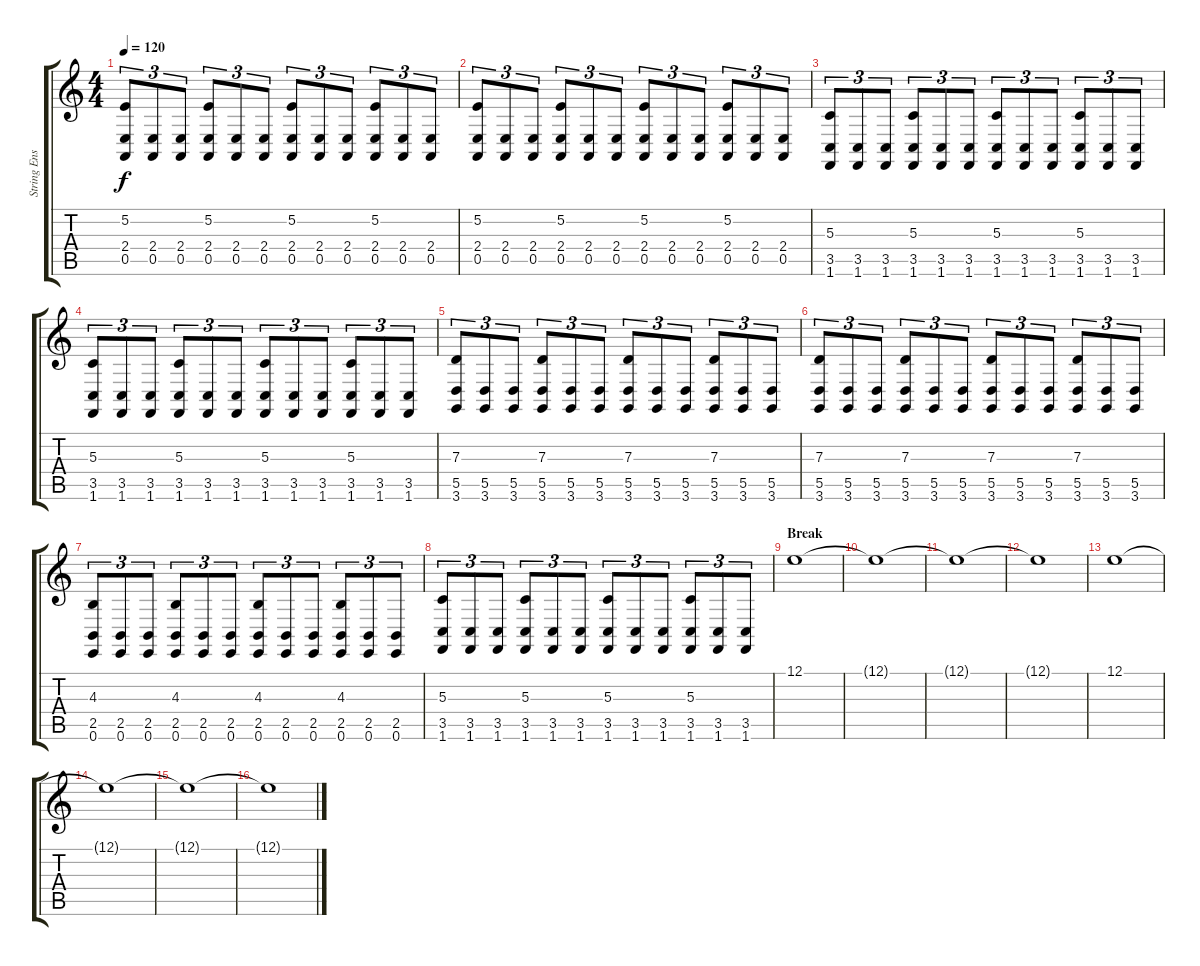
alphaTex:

\track ("String Ensemble 2" "String Ens") {instrument stringensemble1}
\staff {score tabs}
\tuning (E4 B3 G3 D3 A2 E2) {hide}
\ts (4 4)
\tempo 120
\clef g2
\ks c
(5.2 2.4 0.5).8{tu (3 2) dy f volume 12 instrument stringensemble1} (2.4 0.5).8{tu (3 2)} (2.4 0.5).8{tu (3 2)} (5.2 2.4 0.5).8{tu (3 2)} (2.4 0.5).8{tu (3 2)} (2.4 0.5).8{tu (3 2)} (5.2 2.4 0.5).8{tu (3 2)} (2.4 0.5).8{tu (3 2)} (2.4 0.5).8{tu (3 2)} (5.2 2.4 0.5).8{tu (3 2)} (2.4 0.5).8{tu (3 2)} (2.4 0.5).8{tu (3 2)} |
(5.2 2.4 0.5).8{tu (3 2)} (2.4 0.5).8{tu (3 2)} (2.4 0.5).8{tu (3 2)} (5.2 2.4 0.5).8{tu (3 2)} (2.4 0.5).8{tu (3 2)} (2.4 0.5).8{tu (3 2)} (5.2 2.4 0.5).8{tu (3 2)} (2.4 0.5).8{tu (3 2)} (2.4 0.5).8{tu (3 2)} (5.2 2.4 0.5).8{tu (3 2)} (2.4 0.5).8{tu (3 2)} (2.4 0.5).8{tu (3 2)} |
(5.3 3.5 1.6).8{tu (3 2)} (3.5 1.6).8{tu (3 2)} (3.5 1.6).8{tu (3 2)} (5.3 3.5 1.6).8{tu (3 2)} (3.5 1.6).8{tu (3 2)} (3.5 1.6).8{tu (3 2)} (5.3 3.5 1.6).8{tu (3 2)} (3.5 1.6).8{tu (3 2)} (3.5 1.6).8{tu (3 2)} (5.3 3.5 1.6).8{tu (3 2)} (3.5 1.6).8{tu (3 2)} (3.5 1.6).8{tu (3 2)} |
(5.3 3.5 1.6).8{tu (3 2)} (3.5 1.6).8{tu (3 2)} (3.5 1.6).8{tu (3 2)} (5.3 3.5 1.6).8{tu (3 2)} (3.5 1.6).8{tu (3 2)} (3.5 1.6).8{tu (3 2)} (5.3 3.5 1.6).8{tu (3 2)} (3.5 1.6).8{tu (3 2)} (3.5 1.6).8{tu (3 2)} (5.3 3.5 1.6).8{tu (3 2)} (3.5 1.6).8{tu (3 2)} (3.5 1.6).8{tu (3 2)} |
(7.3 5.5 3.6).8{tu (3 2)} (5.5 3.6).8{tu (3 2)} (5.5 3.6).8{tu (3 2)} (7.3 5.5 3.6).8{tu (3 2)} (5.5 3.6).8{tu (3 2)} (5.5 3.6).8{tu (3 2)} (7.3 5.5 3.6).8{tu (3 2)} (5.5 3.6).8{tu (3 2)} (5.5 3.6).8{tu (3 2)} (7.3 5.5 3.6).8{tu (3 2)} (5.5 3.6).8{tu (3 2)} (5.5 3.6).8{tu (3 2)} |
(7.3 5.5 3.6).8{tu (3 2)} (5.5 3.6).8{tu (3 2)} (5.5 3.6).8{tu (3 2)} (7.3 5.5 3.6).8{tu (3 2)} (5.5 3.6).8{tu (3 2)} (5.5 3.6).8{tu (3 2)} (7.3 5.5 3.6).8{tu (3 2)} (5.5 3.6).8{tu (3 2)} (5.5 3.6).8{tu (3 2)} (7.3 5.5 3.6).8{tu (3 2)} (5.5 3.6).8{tu (3 2)} (5.5 3.6).8{tu (3 2)} |
(4.3 2.5 0.6).8{tu (3 2)} (2.5 0.6).8{tu (3 2)} (2.5 0.6).8{tu (3 2)} (4.3 2.5 0.6).8{tu (3 2)} (2.5 0.6).8{tu (3 2)} (2.5 0.6).8{tu (3 2)} (4.3 2.5 0.6).8{tu (3 2)} (2.5 0.6).8{tu (3 2)} (2.5 0.6).8{tu (3 2)} (4.3 2.5 0.6).8{tu (3 2)} (2.5 0.6).8{tu (3 2)} (2.5 0.6).8{tu (3 2)} |
(5.3 3.5 1.6).8{tu (3 2)} (3.5 1.6).8{tu (3 2)} (3.5 1.6).8{tu (3 2)} (5.3 3.5 1.6).8{tu (3 2)} (3.5 1.6).8{tu (3 2)} (3.5 1.6).8{tu (3 2)} (5.3 3.5 1.6).8{tu (3 2)} (3.5 1.6).8{tu (3 2)} (3.5 1.6).8{tu (3 2)} (5.3 3.5 1.6).8{tu (3 2)} (3.5 1.6).8{tu (3 2)} (3.5 1.6).8{tu (3 2)} |
\section ("" "Break")
12.1.1{instrument synthstrings1} |
12.1{t}.1 |
12.1{t}.1 |
12.1{t}.1 |
12.1.1{instrument synthstrings1} |
12.1{t}.1 |
12.1{t}.1 |
12.1{t}.1
